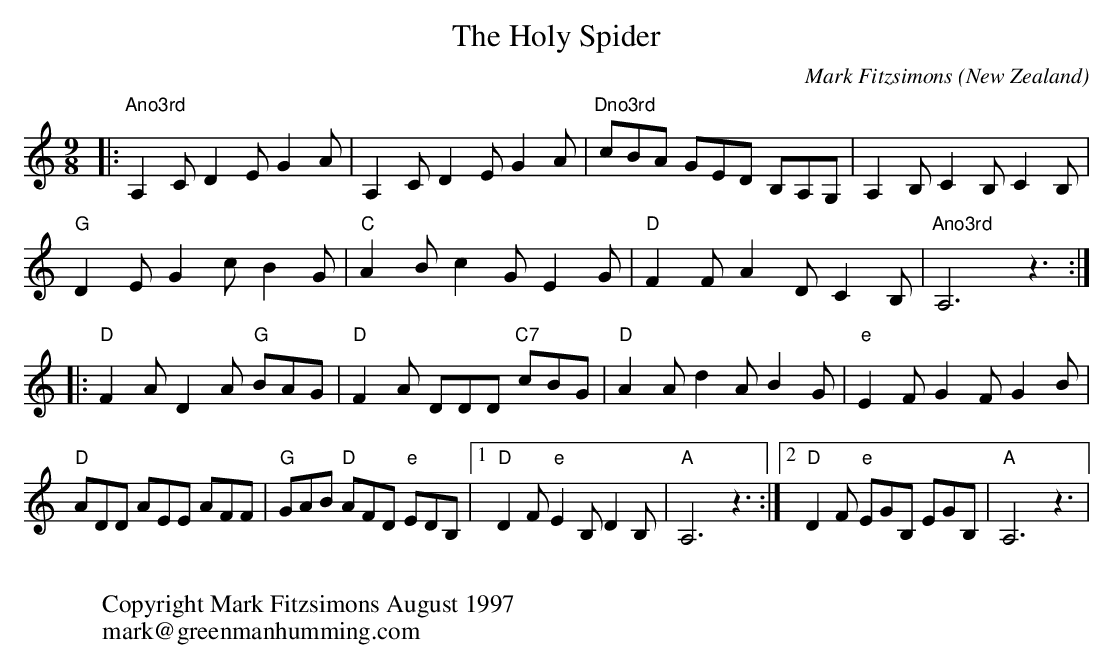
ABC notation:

X:1
T:The Holy Spider
O:New Zealand
M:9/8
C:Mark Fitzsimons
K:D Dor
|:"Ano3rd"A,2CD2EG2A|A,2CD2EG2A|"Dno3rd"cBA GED B,A,G,|A,2B,C2B,C2B,|
"G"D2EG2cB2G|"C"A2Bc2GE2G|"D"F2FA2DC2B,|"Ano3rd"A,6 z3:|
|:"D"F2AD2A "G"BAG|"D"F2A DDD "C7"cBG|"D"A2Ad2AB2G|"e"E2FG2FG2B|
"D"ADD AEE AFF|"G"GAB "D"AFD "e"EDB,|1 "D"D2F "e"E2B,D2B,|"A"A,6 z3:|2 "D"D2F "e"EGB, EGB,|"A"A,6 z3|
W:
W:Copyright Mark Fitzsimons August 1997
W:mark@greenmanhumming.com
